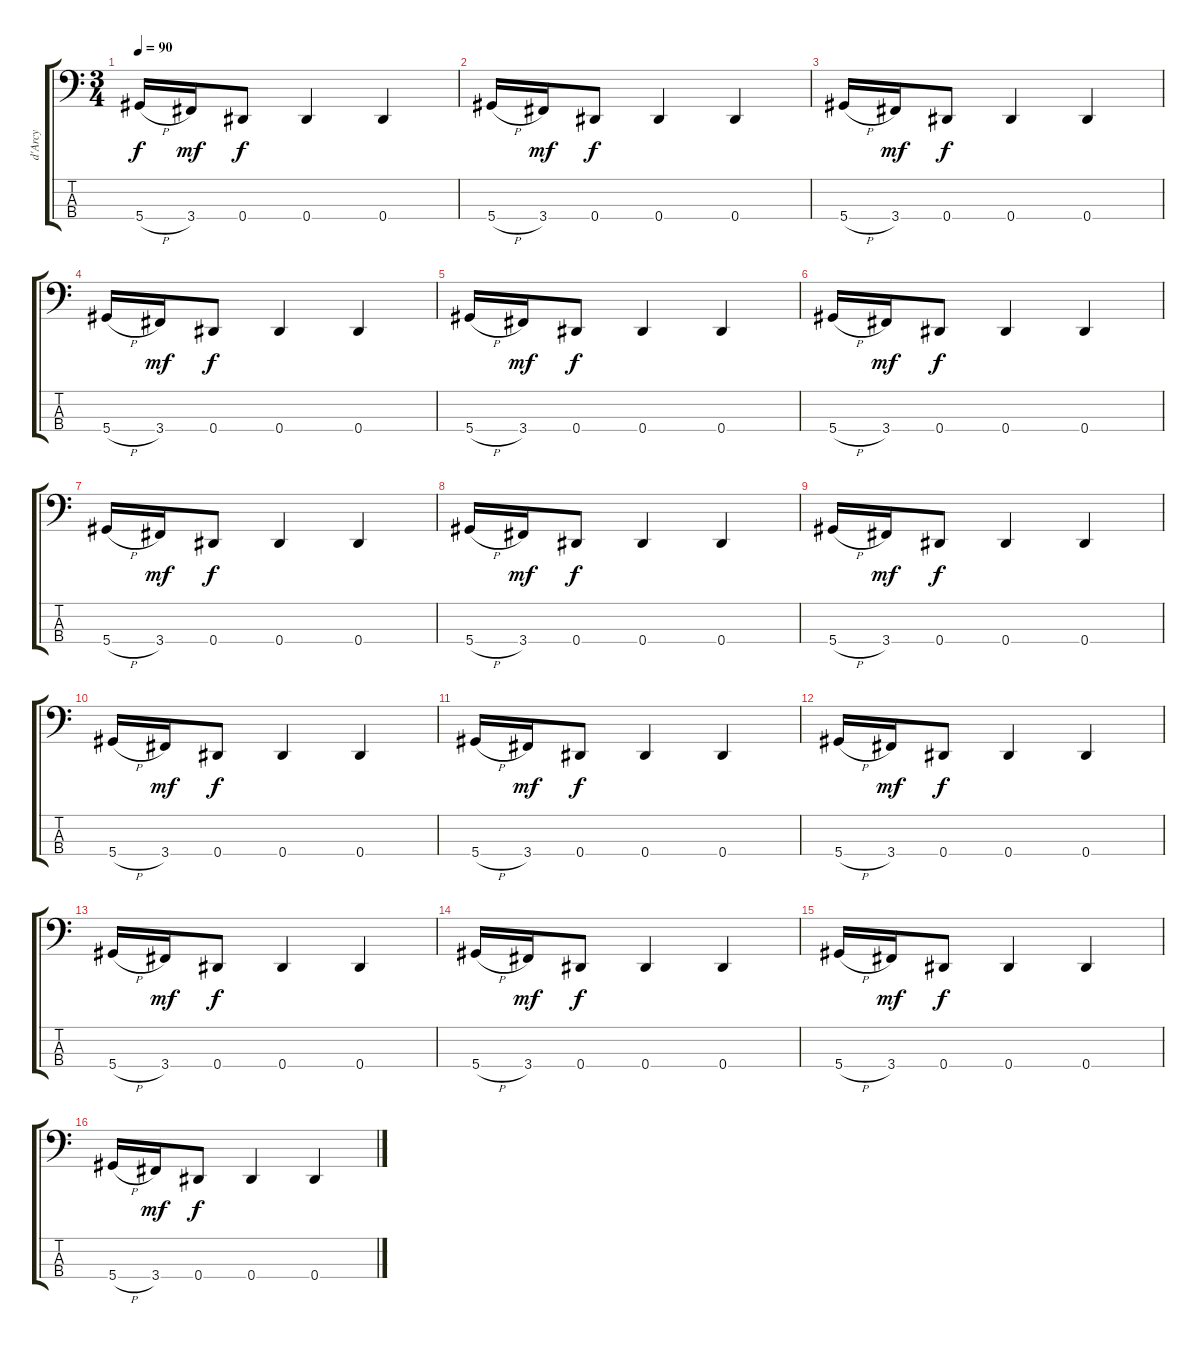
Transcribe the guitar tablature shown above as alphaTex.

\track ("d'Arcy" "d'Arcy") {instrument electricbasspick}
\staff {score tabs}
\tuning (Gb2 Db2 Ab1 Eb1) {hide}
\ts (3 4)
\tempo 90
\clef f4
\ks c
5.4{h}.16{dy f instrument electricbasspick} 3.4.16{dy mf} 0.4.8{dy f} 0.4.4 0.4.4 |
5.4{h}.16 3.4.16{dy mf} 0.4.8{dy f} 0.4.4 0.4.4 |
5.4{h}.16 3.4.16{dy mf} 0.4.8{dy f} 0.4.4 0.4.4 |
5.4{h}.16 3.4.16{dy mf} 0.4.8{dy f} 0.4.4 0.4.4 |
5.4{h}.16 3.4.16{dy mf} 0.4.8{dy f} 0.4.4 0.4.4 |
5.4{h}.16 3.4.16{dy mf} 0.4.8{dy f} 0.4.4 0.4.4 |
5.4{h}.16 3.4.16{dy mf} 0.4.8{dy f} 0.4.4 0.4.4 |
5.4{h}.16 3.4.16{dy mf} 0.4.8{dy f} 0.4.4 0.4.4 |
5.4{h}.16 3.4.16{dy mf} 0.4.8{dy f} 0.4.4 0.4.4 |
5.4{h}.16 3.4.16{dy mf} 0.4.8{dy f} 0.4.4 0.4.4 |
5.4{h}.16 3.4.16{dy mf} 0.4.8{dy f} 0.4.4 0.4.4 |
5.4{h}.16 3.4.16{dy mf} 0.4.8{dy f} 0.4.4 0.4.4 |
5.4{h}.16 3.4.16{dy mf} 0.4.8{dy f} 0.4.4 0.4.4 |
5.4{h}.16 3.4.16{dy mf} 0.4.8{dy f} 0.4.4 0.4.4 |
5.4{h}.16 3.4.16{dy mf} 0.4.8{dy f} 0.4.4 0.4.4 |
5.4{h}.16 3.4.16{dy mf} 0.4.8{dy f} 0.4.4 0.4.4
